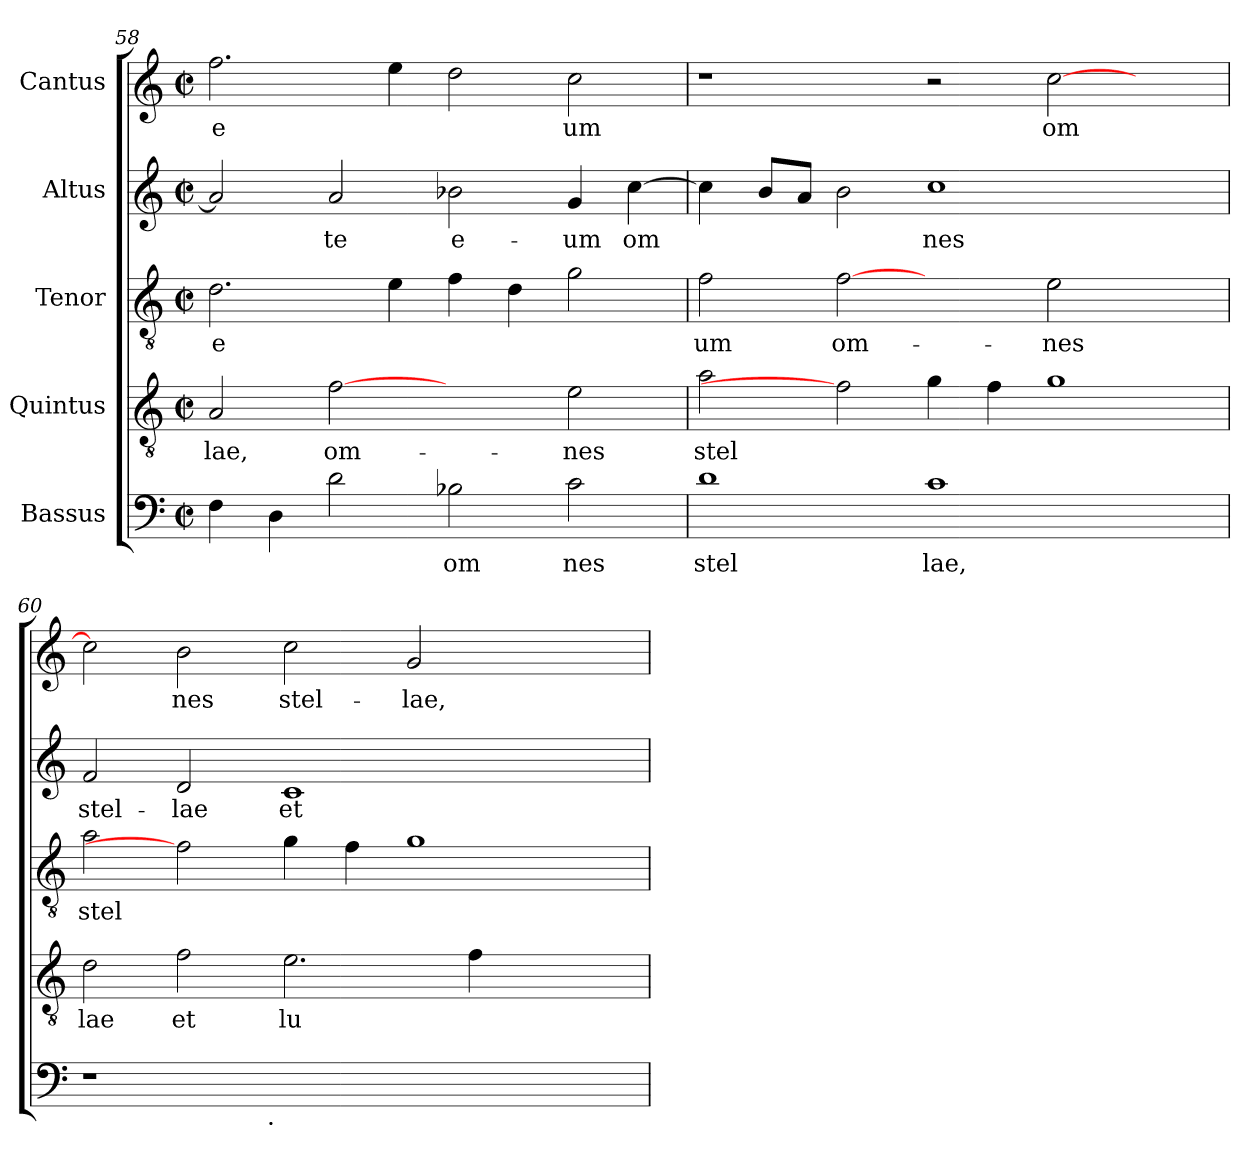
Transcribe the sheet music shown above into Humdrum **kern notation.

**kern	**text	**kern	**text	**kern	**text	**kern	**text	**kern	**text
*part5	*part5	*part4	*part4	*part3	*part3	*part2	*part2	*part1	*part1
*staff5	*staff5	*staff4	*staff4	*staff3	*staff3	*staff2	*staff2	*staff1	*staff1
*I"Bassus	*	*I"Quintus	*	*I"Tenor	*	*I"Altus	*	*I"Cantus	*
*clefF4	*	*clefGv2	*	*clefGv2	*	*clefG2	*	*clefG2	*
*k[]	*	*k[]	*	*k[]	*	*k[]	*	*k[]	*
*C:	*	*C:	*	*C:	*	*C:	*	*C:	*
*M2/2	*	*M2/2	*	*M2/2	*	*M2/2	*	*M2/2	*
*met(c|)	*	*met(c|)	*	*met(c|)	*	*met(c|)	*	*met(c|)	*
=58	=58	=58	=58	=58	=58	=58	=58	=58	=58
!	!LO:LY:b:cj	!	!LO:LY:b:cj	!	!LO:LY:b:cj	!	!LO:LY:b:cj	!	!LO:LY:b:cj
4F\	.	2A/	-lae,	2.d\	e-	2a/]	--	2.ff\	e-
!	!LO:LY:b:cj	!	!	!	!	!	!	!	!
4D\	.	.	.	.	.	.	.	.	.
!	!LO:LY:b:cj	!	!LO:LY:b:cj	!	!	!	!LO:LY:b:cj	!	!
2d\	.	[2f	om-	.	.	2a/	-te	.	.
!	!	!	!	!	!LO:LY:b:cj	!	!	!	!LO:LY:b:cj
.	.	.	.	4e\	--	.	.	4ee\	--
!	!LO:LY:b:cj	!	!	!	!LO:LY:b:cj	!	!LO:LY:b:cj	!	!LO:LY:b:cj
2B-X\	om	2ryy	.	4f\	--	2b-X\	e-	2dd\	--
!	!	!	!	!	!LO:LY:b:cj	!	!	!	!
.	.	.	.	4d\	--	.	.	.	.
!	!LO:LY:b:cj	!	!LO:LY:b:cj	!	!LO:LY:b:cj	!	!LO:LY:b:cj	!	!LO:LY:b:cj
2c\	nes	2e\	-nes	2g\	--	4g/	-um	2cc\	-um
!	!	!	!	!	!	!	!LO:LY:b:cj	!	!
.	.	.	.	.	.	[>4cc\	om-	.	.
=59	=59	=59	=59	=59	=59	=59	=59	=59	=59
!	!LO:LY:b:cj	!	!LO:LY:b:cj	!	!LO:LY:b:cj	!	!LO:LY:b:cj	!	!
1d	stel	2a\	stel-	2f\	-um	4cc\]	--	1r	.
!	!	!	!	!	!	!	!LO:LY:b:cj	!	!
.	.	.	.	.	.	8b/L	--	.	.
!	!	!	!	!	!	!	!LO:LY:b:cj	!	!
.	.	.	.	.	.	8a/J	--	.	.
!	!	!	!	!	!LO:LY:b:cj	!	!LO:LY:b:cj	!	!
.	.	2f]	.	[2f	om-	2b\	--	.	.
!	!LO:LY:b:cj	!	!LO:LY:b:cj	!	!	!	!LO:LY:b:cj	!	!
1c	lae,	4g\	--	2ryy	.	1cc	-nes	2r	.
!	!	!	!LO:LY:b:cj	!	!	!	!	!	!
.	.	4f\	--	.	.	.	.	.	.
!	!	!	!LO:LY:b:cj	!	!LO:LY:b:cj	!	!	!	!LO:LY:b:cj
.	.	1g	--	2e\	-nes	.	.	[>2cc\	om-
2ryy	.	.	.	2ryy	.	2ryy	.	2ryy	.
=60	=60	=60	=60	=60	=60	=60	=60	=60	=60
!	!	!	!LO:LY:b:cj	!	!LO:LY:b:cj	!	!LO:LY:b:cj	!	!LO:LY:b:cj
*^	*	*	*	*	*	*	*	*	*
1r	2ryy	.	2d\	-lae	2a\	stel-	2f/	stel-	2cc\]	--
!	!	!	!	!LO:LY:b:cj	!	!	!	!LO:LY:b:cj	!	!LO:LY:b:cj
.	4...ryy	.	2f\	et	2f]	.	2d/	-lae	2b\	-nes
!	!LO:TX:b:t=.	!	!	!	!	!	!	!	!	!
.	1ryy	.	.	.	.	.	.	.	.	.
!	!	!	!	!LO:LY:b:cj	!	!LO:LY:b:cj	!	!LO:LY:b:cj	!	!LO:LY:b:cj
1.ryy	.	.	2.e\	lu-	4g\	--	1c	et	2cc\	stel-
!	!	!	!	!	!	!LO:LY:b:cj	!	!	!	!
.	.	.	.	.	4f\	--	.	.	.	.
!	!	!	!	!	!	!LO:LY:b:cj	!	!	!	!LO:LY:b:cj
.	.	.	.	.	1g	--	.	.	2g/	-lae,
!	!	!	!	!LO:LY:b:cj	!	!	!	!	!	!
.	.	.	4f\	--	.	.	.	.	.	.
.	2ryy	.	.	.	.	.	.	.	.	.
.	.	.	2ryy	.	.	.	2ryy	.	2ryy	.
.	32ryy	.	.	.	.	.	.	.	.	.
*v	*v	*	*	*	*	*	*	*	*	*
=	=	=	=	=	=	=	=	=	=
*-	*-	*-	*-	*-	*-	*-	*-	*-	*-
